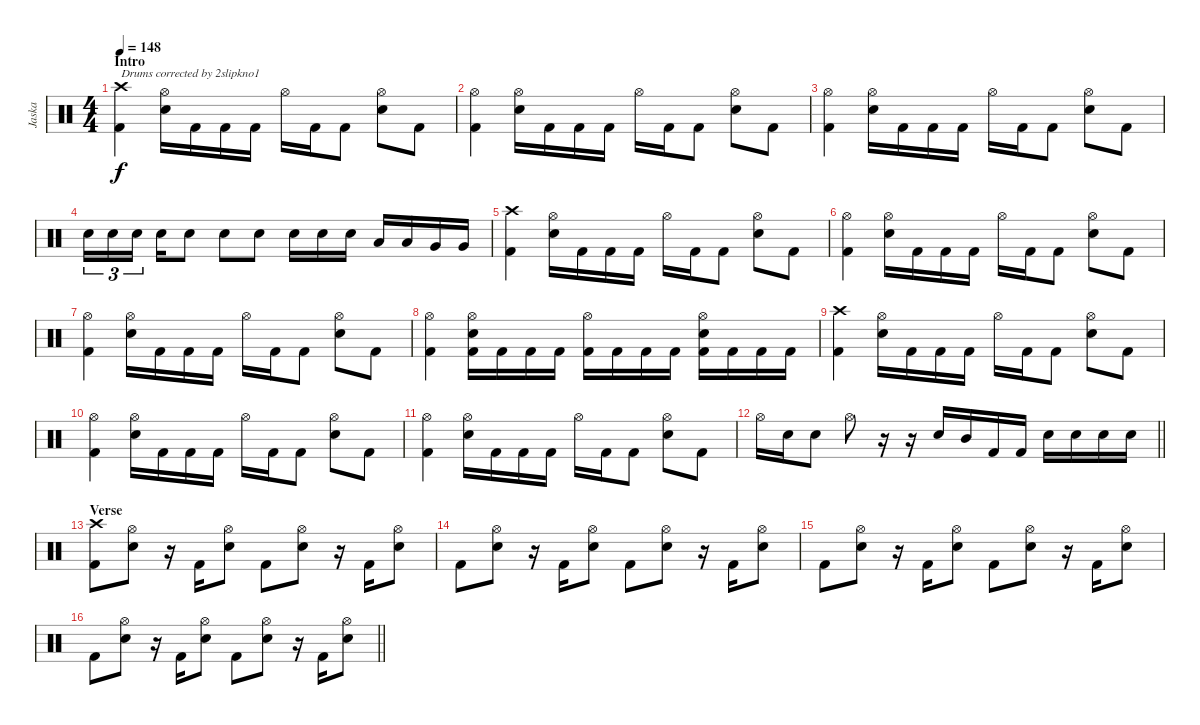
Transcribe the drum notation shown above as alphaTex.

\track ("Jaska" "Jaska") {instrument percussion}
\staff {score}
\articulation defaults
\ts (4 4)
\section ("" "Intro")
\tempo 148
\tempo 150
\tempo 148
\clef neutral
\ks c
("Crash high (hit)" "Kick (hit) 2").4{txt "Drums corrected by 2slipkno1" dy f} ("Snare (hit) 2" "Hi-Hat (open)").16 "Kick (hit) 2".16 "Kick (hit) 2".16 "Kick (hit) 2".16 "Hi-Hat (open)".16 "Kick (hit) 2".16 "Kick (hit) 2".8 ("Snare (hit) 2" "Hi-Hat (open)").8 "Kick (hit) 2".8 |
("Hi-Hat (open)" "Kick (hit) 2").4 ("Snare (hit) 2" "Hi-Hat (open)").16 "Kick (hit) 2".16 "Kick (hit) 2".16 "Kick (hit) 2".16 "Hi-Hat (open)".16 "Kick (hit) 2".16 "Kick (hit) 2".8 ("Snare (hit) 2" "Hi-Hat (open)").8 "Kick (hit) 2".8 |
("Hi-Hat (open)" "Kick (hit) 2").4 ("Snare (hit) 2" "Hi-Hat (open)").16 "Kick (hit) 2".16 "Kick (hit) 2".16 "Kick (hit) 2".16 "Hi-Hat (open)".16 "Kick (hit) 2".16 "Kick (hit) 2".8 ("Snare (hit) 2" "Hi-Hat (open)").8 "Kick (hit) 2".8 |
"Snare (hit) 2".16{tu (3 2)} "Snare (hit) 2".16{tu (3 2)} "Snare (hit) 2".16{tu (3 2) beam splitsecondary} "Snare (hit) 2".16 "Snare (hit) 2".8 "Snare (hit) 2".8 "Snare (hit) 2".8 "Snare (hit) 2".16 "Snare (hit) 2".16 "Snare (hit) 2".16 "Low Tom (hit)".16 "Low Tom (hit)".16 "Very Low Tom (hit)".16 "Very Low Tom (hit)".16 |
("Crash high (hit)" "Kick (hit) 2").4 ("Snare (hit) 2" "Hi-Hat (open)").16 "Kick (hit) 2".16 "Kick (hit) 2".16 "Kick (hit) 2".16 "Hi-Hat (open)".16 "Kick (hit) 2".16 "Kick (hit) 2".8 ("Snare (hit) 2" "Hi-Hat (open)").8 "Kick (hit) 2".8 |
("Hi-Hat (open)" "Kick (hit) 2").4 ("Snare (hit) 2" "Hi-Hat (open)").16 "Kick (hit) 2".16 "Kick (hit) 2".16 "Kick (hit) 2".16 "Hi-Hat (open)".16 "Kick (hit) 2".16 "Kick (hit) 2".8 ("Snare (hit) 2" "Hi-Hat (open)").8 "Kick (hit) 2".8 |
("Hi-Hat (open)" "Kick (hit) 2").4 ("Snare (hit) 2" "Hi-Hat (open)").16 "Kick (hit) 2".16 "Kick (hit) 2".16 "Kick (hit) 2".16 "Hi-Hat (open)".16 "Kick (hit) 2".16 "Kick (hit) 2".8 ("Snare (hit) 2" "Hi-Hat (open)").8 "Kick (hit) 2".8 |
("Hi-Hat (open)" "Kick (hit) 2").4 ("Snare (hit) 2" "Hi-Hat (open)" "Kick (hit) 2").16 "Kick (hit) 2".16 "Kick (hit) 2".16 "Kick (hit) 2".16 ("Hi-Hat (open)" "Kick (hit) 2").16 "Kick (hit) 2".16 "Kick (hit) 2".16 "Kick (hit) 2".16 ("Snare (hit) 2" "Hi-Hat (open)" "Kick (hit) 2").16 "Kick (hit) 2".16 "Kick (hit) 2".16 "Kick (hit) 2".16 |
("Crash high (hit)" "Kick (hit) 2").4 ("Snare (hit) 2" "Hi-Hat (open)").16 "Kick (hit) 2".16 "Kick (hit) 2".16 "Kick (hit) 2".16 "Hi-Hat (open)".16 "Kick (hit) 2".16 "Kick (hit) 2".8 ("Snare (hit) 2" "Hi-Hat (open)").8 "Kick (hit) 2".8 |
("Hi-Hat (open)" "Kick (hit) 2").4 ("Snare (hit) 2" "Hi-Hat (open)").16 "Kick (hit) 2".16 "Kick (hit) 2".16 "Kick (hit) 2".16 "Hi-Hat (open)".16 "Kick (hit) 2".16 "Kick (hit) 2".8 ("Snare (hit) 2" "Hi-Hat (open)").8 "Kick (hit) 2".8 |
("Hi-Hat (open)" "Kick (hit) 2").4 ("Snare (hit) 2" "Hi-Hat (open)").16 "Kick (hit) 2".16 "Kick (hit) 2".16 "Kick (hit) 2".16 "Hi-Hat (open)".16 "Kick (hit) 2".16 "Kick (hit) 2".8 ("Snare (hit) 2" "Hi-Hat (open)").8 "Kick (hit) 2".8 |
\barLineRight lightlight "Hi-Hat (open)".16 "Snare (hit) 2".16 "Snare (hit) 2".8 "Hi-Hat (open)".8
r.16 r.16 "Snare (hit) 2".16 "Mid Tom (hit)".16 "Kick (hit) 2".16 "Kick (hit) 2".16 "Snare (hit) 2".16 "Snare (hit) 2".16 "Snare (hit) 2".16 "Snare (hit) 2".16 |
\section ("" "Verse")
("Crash high (hit)" "Kick (hit) 2").8 ("Snare (hit) 2" "Hi-Hat (open)").8 r.16 "Kick (hit) 2".16 ("Snare (hit) 2" "Hi-Hat (open)").8 "Kick (hit) 2".8 ("Snare (hit) 2" "Hi-Hat (open)").8 r.16 "Kick (hit) 2".16 ("Snare (hit) 2" "Hi-Hat (open)").8 |
"Kick (hit) 2".8 ("Snare (hit) 2" "Hi-Hat (open)").8 r.16 "Kick (hit) 2".16 ("Snare (hit) 2" "Hi-Hat (open)").8 "Kick (hit) 2".8 ("Snare (hit) 2" "Hi-Hat (open)").8 r.16 "Kick (hit) 2".16 ("Snare (hit) 2" "Hi-Hat (open)").8 |
"Kick (hit) 2".8 ("Snare (hit) 2" "Hi-Hat (open)").8 r.16 "Kick (hit) 2".16 ("Snare (hit) 2" "Hi-Hat (open)").8 "Kick (hit) 2".8 ("Snare (hit) 2" "Hi-Hat (open)").8 r.16 "Kick (hit) 2".16 ("Snare (hit) 2" "Hi-Hat (open)").8 |
\barLineRight lightlight "Kick (hit) 2".8
("Snare (hit) 2" "Hi-Hat (open)").8 r.16 "Kick (hit) 2".16 ("Snare (hit) 2" "Hi-Hat (open)").8 "Kick (hit) 2".8 ("Snare (hit) 2" "Hi-Hat (open)").8 r.16 "Kick (hit) 2".16 ("Snare (hit) 2" "Hi-Hat (open)").8
